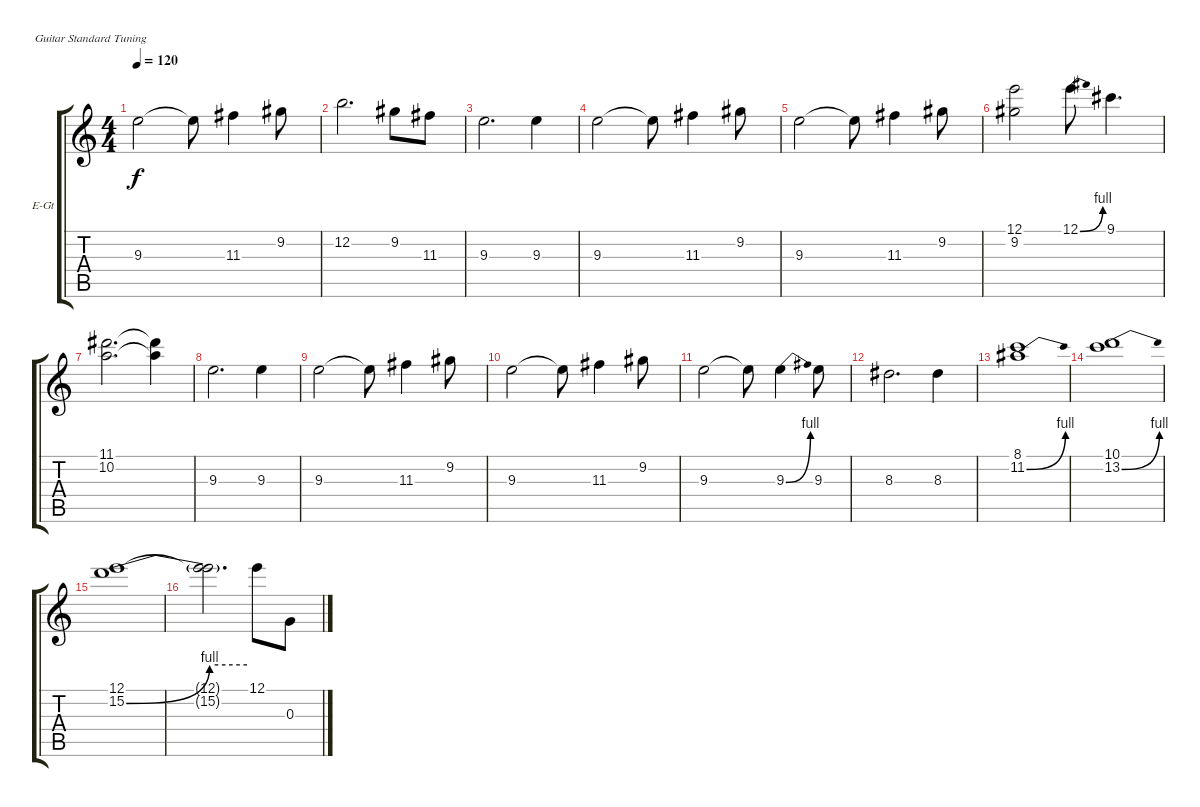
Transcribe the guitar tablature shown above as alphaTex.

\bracketExtendMode groupsimilarinstruments
\firstSystemTrackNameOrientation horizontal
\otherSystemsTrackNameOrientation horizontal
\track ("Malmsteen lead" "E-Gt") {mute instrument distortionguitar}
\staff {score tabs}
\tuning (E4 B3 G3 D3 A2 E2)
\ts (4 4)
\tempo 120
\clef g2
\ks c
9.3.2{dy f} 9.3{t}.8 11.3.4 9.2.8 |
12.2.2{d} 9.2.8 11.3.8 |
9.3.2{d} 9.3.4 |
9.3.2 9.3{t}.8 11.3.4 9.2.8 |
9.3.2 9.3{t}.8 11.3.4 9.2.8 |
(12.1 9.2).2 12.1{be (bend 0 0 60 4)}.8 9.1.4{d} |
(11.1 10.2).2{d} (11.1{t} 10.2{t}).4 |
9.3.2{d} 9.3.4 |
9.3.2 9.3{t}.8 11.3.4 9.2.8 |
9.3.2 9.3{t}.8 11.3.4 9.2.8 |
9.3.2 9.3{t}.8 9.3{be (bend 0 0 60 4)}.4 9.3.8 |
8.3.2{d} 8.3.4 |
(8.1 11.2{be (bend 0 0 60 4)}).1 |
(10.1 13.2{be (bend 0 0 60 4)}).1 |
(12.1 15.2{be (bend 0 0 60 4)}).1 |
(12.1{t} 15.2{be (hold 0 4 60 4) t}).2{d} 12.1.8 0.3.8
